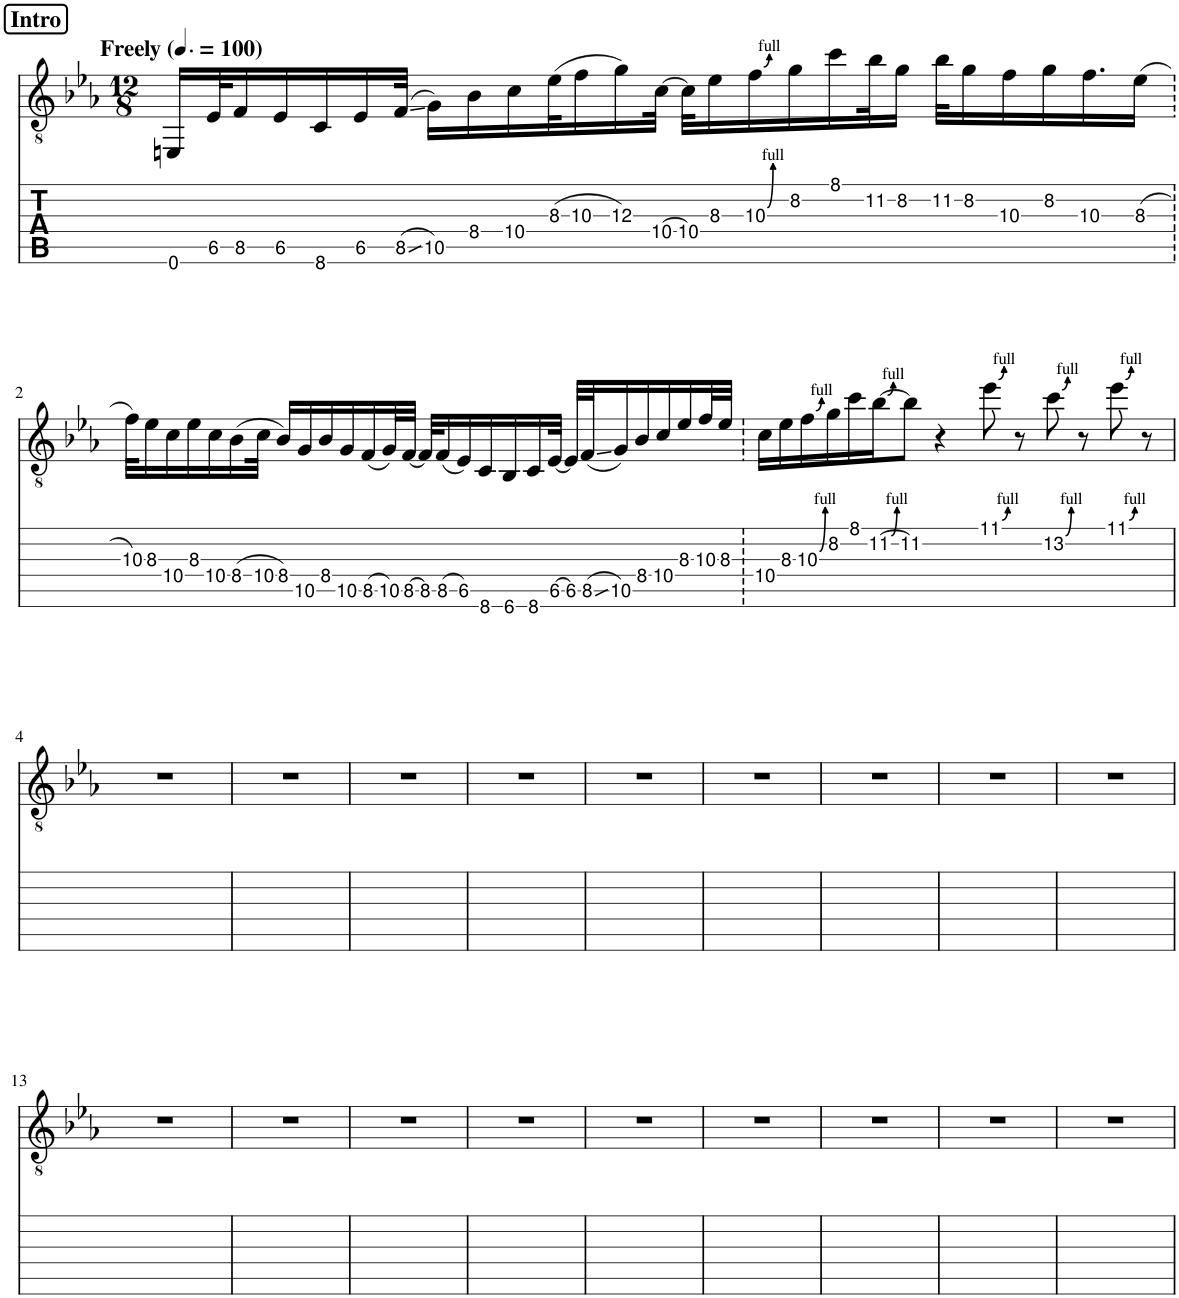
**kern	**kern
*part1	*part1
*staff2	*staff1
*I"Electric Guitar	*
*I'El. Guit.	*
*stria6	*
*	*clefGv2
*k[b-e-a-]	*k[b-e-a-]
*M12/8	*M12/8
*MM150	*MM150
!!LO:REH:place=s1:a:B:cj:fs=11:t=Intro
=1	=1
!	!LO:TX:a:B:t=Freely
16EELL	16EEn/LL
32E-XK	32E-/K
16F	16F/
16E-	16E-/
16C	16C/
16E-	16E-/
32FJJk	(32F/JJk
16GLL	16G\LL)
16B-	16B-\
16c	16c\
32e-K	(32e-\K
16f	16f\
16g	16g\)
[32cJJk	[32c\JJk
32cKLL]	32c\KLL]
16e-	16e-\
16f	16f\
16g	16g\
16cc	16cc\
32b-K	32b-\K
16gJJ	16g\JJ
32b-KLL	32b-\KLL
16g	16g\
16f	16f\
16g	16g\
16.f	16.f\
16e-JJ	(16e-\JJ
!!LO:LB:g=z
=2	=2
32fKLL	32f\KLL)
16e-	16e-\
16c	16c\
16e-	16e-\
16c	16c\
16B-	(16B-\
32cJJk	32c\JJk
16B-LL	16B-/LL)
16G	16G/
16B-	16B-/
16G	16G/
16F	(16F/
32GL	32G/L)
[32FJJJ	[32F/JJJ
32FKLL]	32F/KLL]
16F	(16F/
16E-	16E-/)
16C	16C/
16BB-	16BB-/
16C	16C/
[32E-JJk	[32E-/JJk
32E-LLL]	32E-/LLL]
32FJ	(32F/J
16G	16G/)
16B-	16B-/
16c	16c/
16e-	16e-/
32fL	32f/L
32e-JJJ	32e-/JJJ
=3	=3
16cLL	16c\LL
16e-	16e-\
16f	16f\
16g	16g\
16cc	16cc\
[16b-JJ	[16b-\J
8b-]	8b-\J]
4r	4r
8ee-	8ee-\
8r	8r
8cc	8cc\
8r	8r
8ee-	8ee-\
8r	8r
!!LO:LB:g=z
=4	=4
1.r	1.r
=5	=5
1.r	1.r
=6	=6
1.r	1.r
=7	=7
1.r	1.r
=8	=8
1.r	1.r
=9	=9
1.r	1.r
=10	=10
1.r	1.r
=11	=11
1.r	1.r
=12	=12
1.r	1.r
!!LO:LB:g=z
=13	=13
1.r	1.r
=14	=14
1.r	1.r
=15	=15
1.r	1.r
=16	=16
1.r	1.r
=17	=17
1.r	1.r
=18	=18
1.r	1.r
=19	=19
1.r	1.r
=20	=20
1.r	1.r
=21	=21
1.r	1.r
=	=
*-	*-
